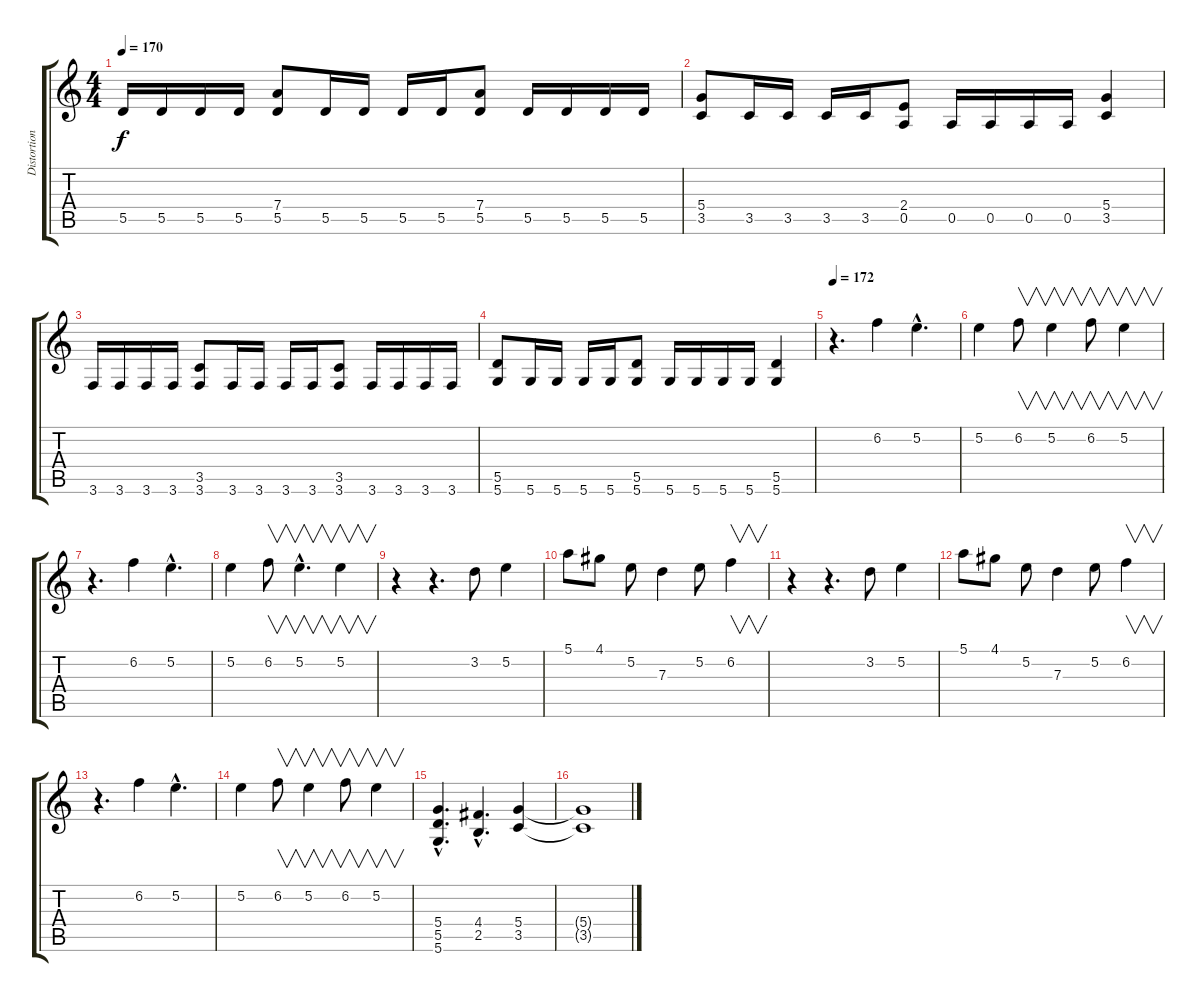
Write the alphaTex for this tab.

\track ("Distortion Guitar 2" "Distortion") {instrument distortionguitar}
\staff {score tabs}
\tuning (E4 B3 G3 D3 A2 D2) {hide}
\ts (4 4)
\tempo 170
\clef g2
\ks c
5.5.16{dy f} 5.5.16 5.5.16 5.5.16 (7.4 5.5).8 5.5.16 5.5.16 5.5.16 5.5.16 (7.4 5.5).8 5.5.16 5.5.16 5.5.16 5.5.16 |
(5.4 3.5).8 3.5.16 3.5.16 3.5.16 3.5.16 (2.4 0.5).8 0.5.16 0.5.16 0.5.16 0.5.16 (5.4 3.5).4 |
3.6.16 3.6.16 3.6.16 3.6.16 (3.5 3.6).8 3.6.16 3.6.16 3.6.16 3.6.16 (3.5 3.6).8 3.6.16 3.6.16 3.6.16 3.6.16 |
(5.5 5.6).8 5.6.16 5.6.16 5.6.16 5.6.16 (5.5 5.6).8 5.6.16 5.6.16 5.6.16 5.6.16 (5.5 5.6).4 |
\tempo 172
r.4{d} 6.2.4 5.2{hac}.4{d} |
5.2.4 6.2.8{v} 5.2.4{v} 6.2.8{v} 5.2.4{v} |
r.4{d} 6.2.4 5.2{hac}.4{d} |
5.2.4 6.2.8{v} 5.2{hac}.4{v d} 5.2.4{v} |
r.4 r.4{d} 3.2.8 5.2.4 |
5.1.8 4.1.8 5.2.8 7.3.4 5.2.8 6.2.4{v} |
r.4 r.4{d} 3.2.8 5.2.4 |
5.1.8 4.1.8 5.2.8 7.3.4 5.2.8 6.2.4{v} |
r.4{d} 6.2.4 5.2{hac}.4{d} |
5.2.4 6.2.8{v} 5.2.4{v} 6.2.8{v} 5.2.4{v} |
(5.4{hac} 5.5{hac} 5.6{hac}).4{d} (4.4{hac} 2.5{hac}).4{d} (5.4 3.5).4 |
(5.4{t} 3.5{t}).1
